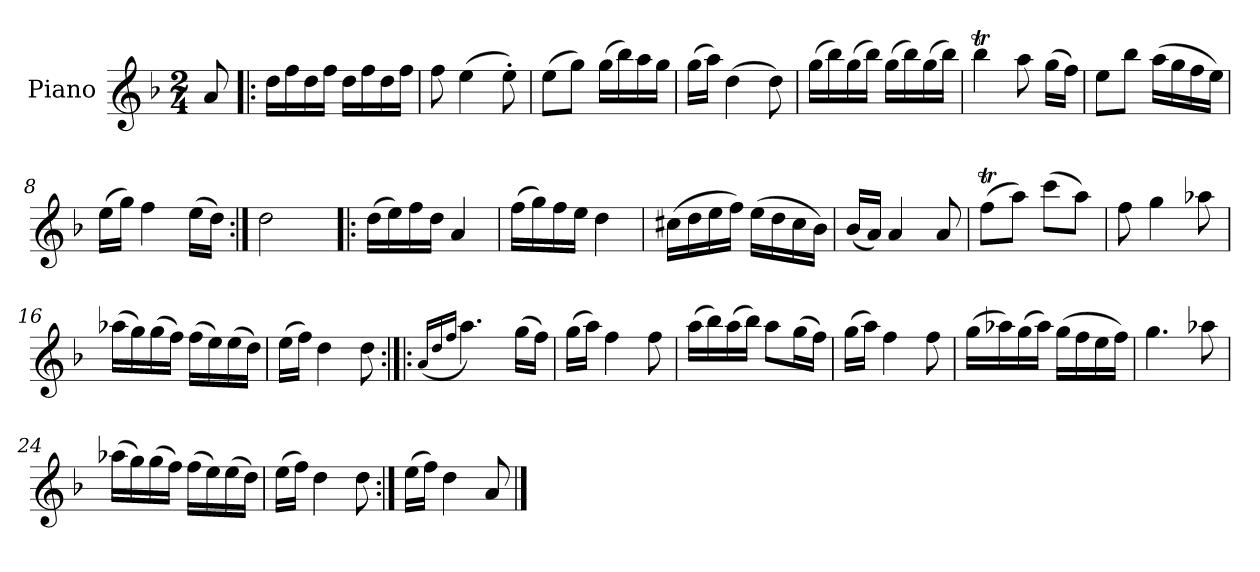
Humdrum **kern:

**kern
*part1
*staff1
*I"Piano
*I'Pno.
*clefG2
*k[b-]
*d:
*M2/4
=
8a/
=1!|:
16dd\LL
16ff\
16dd\
16ff\JJ
16dd\LL
16ff\
16dd\
16ff\JJ
=2
8ff\
(>4ee\
8ee'\)
=3
(>8ee\L
8gg\J)
(>16gg\LL
16bb-\)
16aa\
16gg\JJ
!!LO:LB:g=z
=4
(>16gg\LL
16aa\JJ)
(>4dd\
8dd\)
=5
(>16gg\LL
16bb-\)
(>16gg\
16bb-\JJ)
(>16gg\LL
16bb-\)
(>16gg\
16bb-\JJ)
=6
4bb-T\
8aa\
(>16gg\LL
16ff\JJ)
=7
8ee\L
8bb-\J
(>16aa\LL
16gg\
16ff\
16ee\JJ)
!!LO:LB:g=z
=8
(>16ee\LL
16gg\JJ)
4ff\
(>16ee\LL
16dd\JJ)
=9:|!
2dd\
=10!|:
(>16dd\LL
16ee\)
16ff\
16dd\JJ
4a/
=11
(>16ff\LL
16gg\)
16ff\
16ee\JJ
4dd\
=12
(>16cc#X\LL
16dd\
16ee\
16ff\JJ)
(>16ee\LL
16dd\
16cc#\
16b-\JJ)
!!LO:LB:g=z
=13
(<16b-/LL
16a/JJ)
4a/
8a/
=14
(>8ffT\L
8aa\J)
(>8ccc\L
8aa\J)
=15
8ff\
4gg\
8aa-X\
=16
(>16aa-X\LL
16gg\)
(>16gg\
16ff\JJ)
(>16ff\LL
16ee\)
(>16ee\
16dd\JJ)
=17
(>16ee\LL
16ff\JJ)
4dd\
8dd\
!!LO:LB:g=z
=18:|!|:
(<16qa/LL
16qdd/
16qff/JJ
4.aa\)
(>16gg\LL
16ff\JJ)
=19
(>16gg\LL
16aa\JJ)
4ff\
8ff\
=20
(>16aa\LL
16bb-\)
(>16aa\
16bb-\JJ)
8aa\L
(>16gg\L
16ff\JJ)
=21
(>16gg\LL
16aa\JJ)
4ff\
8ff\
!!LO:LB:g=z
=22
(>16gg\LL
16aa-X\)
(>16gg\
16aa-\JJ)
(>16gg\LL
16ff\
16ee\
16ff\JJ)
=23
4.gg\
8aa-X\
=24
(>16aa-X\LL
16gg\)
(>16gg\
16ff\JJ)
(>16ff\LL
16ee\)
(>16ee\
16dd\JJ)
=25
(>16ee\LL
16ff\JJ)
4dd\
8dd\
=26:|!
(>16ee\LL
16ff\JJ)
4dd\
8a/
==
*-
